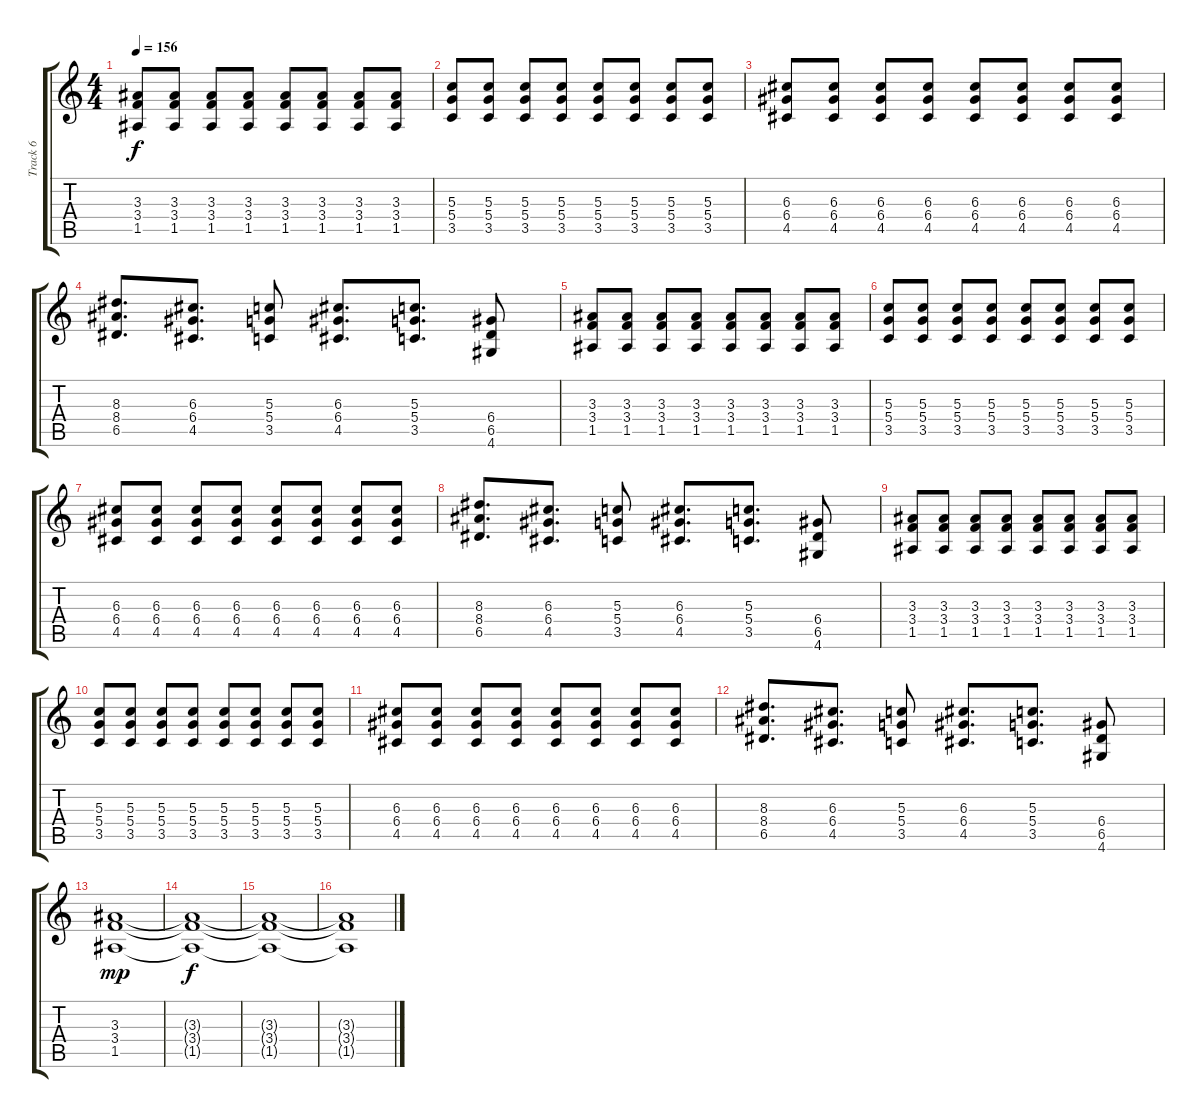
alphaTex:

\track ("Track 6" "Track 6") {instrument overdrivenguitar}
\staff {score tabs}
\tuning (E4 B3 G3 D3 A2 E2) {hide}
\ts (4 4)
\tempo 156
\clef g2
\ks c
(3.3 3.4 1.5).8{dy f} (3.3 3.4 1.5).8 (3.3 3.4 1.5).8 (3.3 3.4 1.5).8 (3.3 3.4 1.5).8 (3.3 3.4 1.5).8 (3.3 3.4 1.5).8 (3.3 3.4 1.5).8 |
(5.3 5.4 3.5).8 (5.3 5.4 3.5).8 (5.3 5.4 3.5).8 (5.3 5.4 3.5).8 (5.3 5.4 3.5).8 (5.3 5.4 3.5).8 (5.3 5.4 3.5).8 (5.3 5.4 3.5).8 |
(6.3 6.4 4.5).8 (6.3 6.4 4.5).8 (6.3 6.4 4.5).8 (6.3 6.4 4.5).8 (6.3 6.4 4.5).8 (6.3 6.4 4.5).8 (6.3 6.4 4.5).8 (6.3 6.4 4.5).8 |
(8.3 8.4 6.5).8{d} (6.3 6.4 4.5).8{d} (5.3 5.4 3.5).8 (6.3 6.4 4.5).8{d} (5.3 5.4 3.5).8{d} (6.4 6.5 4.6).8 |
(3.3 3.4 1.5).8 (3.3 3.4 1.5).8 (3.3 3.4 1.5).8 (3.3 3.4 1.5).8 (3.3 3.4 1.5).8 (3.3 3.4 1.5).8 (3.3 3.4 1.5).8 (3.3 3.4 1.5).8 |
(5.3 5.4 3.5).8 (5.3 5.4 3.5).8 (5.3 5.4 3.5).8 (5.3 5.4 3.5).8 (5.3 5.4 3.5).8 (5.3 5.4 3.5).8 (5.3 5.4 3.5).8 (5.3 5.4 3.5).8 |
(6.3 6.4 4.5).8 (6.3 6.4 4.5).8 (6.3 6.4 4.5).8 (6.3 6.4 4.5).8 (6.3 6.4 4.5).8 (6.3 6.4 4.5).8 (6.3 6.4 4.5).8 (6.3 6.4 4.5).8 |
(8.3 8.4 6.5).8{d} (6.3 6.4 4.5).8{d} (5.3 5.4 3.5).8 (6.3 6.4 4.5).8{d} (5.3 5.4 3.5).8{d} (6.4 6.5 4.6).8 |
(3.3 3.4 1.5).8 (3.3 3.4 1.5).8 (3.3 3.4 1.5).8 (3.3 3.4 1.5).8 (3.3 3.4 1.5).8 (3.3 3.4 1.5).8 (3.3 3.4 1.5).8 (3.3 3.4 1.5).8 |
(5.3 5.4 3.5).8 (5.3 5.4 3.5).8 (5.3 5.4 3.5).8 (5.3 5.4 3.5).8 (5.3 5.4 3.5).8 (5.3 5.4 3.5).8 (5.3 5.4 3.5).8 (5.3 5.4 3.5).8 |
(6.3 6.4 4.5).8 (6.3 6.4 4.5).8 (6.3 6.4 4.5).8 (6.3 6.4 4.5).8 (6.3 6.4 4.5).8 (6.3 6.4 4.5).8 (6.3 6.4 4.5).8 (6.3 6.4 4.5).8 |
(8.3 8.4 6.5).8{d} (6.3 6.4 4.5).8{d} (5.3 5.4 3.5).8 (6.3 6.4 4.5).8{d} (5.3 5.4 3.5).8{d} (6.4 6.5 4.6).8 |
(3.3 3.4 1.5).1{dy mp} |
(3.3{t} 3.4{t} 1.5{t}).1{dy f} |
(3.3{t} 3.4{t} 1.5{t}).1 |
(3.3{t} 3.4{t} 1.5{t}).1
